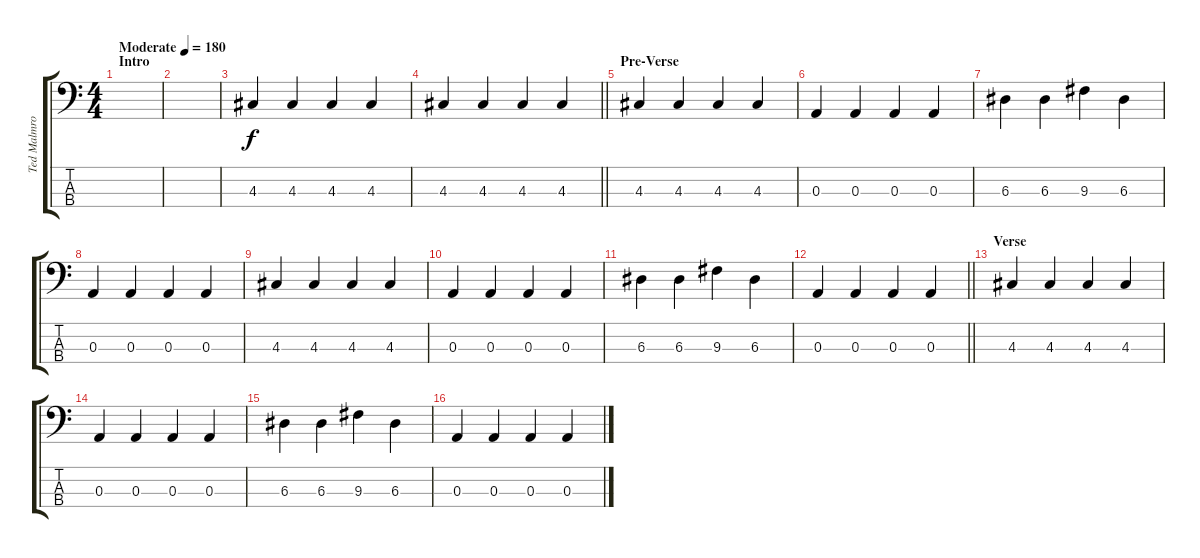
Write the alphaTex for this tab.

\track ("Ted Malmros- Bass Guitar" "Ted Malmro") {instrument electricbasspick}
\staff {score tabs}
\tuning (G2 D2 A1 E1) {hide}
\ts (4 4)
\section ("" "Intro")
\tempo (180 "Moderate")
\clef f4
\ks c
|
|
4.3.4 4.3.4 4.3.4 4.3.4 |
\barLineRight lightlight
4.3.4 4.3.4 4.3.4 4.3.4 |
\section ("" "Pre-Verse")
4.3.4 4.3.4 4.3.4 4.3.4 |
0.3.4 0.3.4 0.3.4 0.3.4 |
6.3.4 6.3.4 9.3.4 6.3.4 |
0.3.4 0.3.4 0.3.4 0.3.4 |
4.3.4 4.3.4 4.3.4 4.3.4 |
0.3.4 0.3.4 0.3.4 0.3.4 |
6.3.4 6.3.4 9.3.4 6.3.4 |
\barLineRight lightlight
0.3.4 0.3.4 0.3.4 0.3.4 |
\section ("" "Verse")
4.3.4 4.3.4 4.3.4 4.3.4 |
0.3.4 0.3.4 0.3.4 0.3.4 |
6.3.4 6.3.4 9.3.4 6.3.4 |
0.3.4 0.3.4 0.3.4 0.3.4
